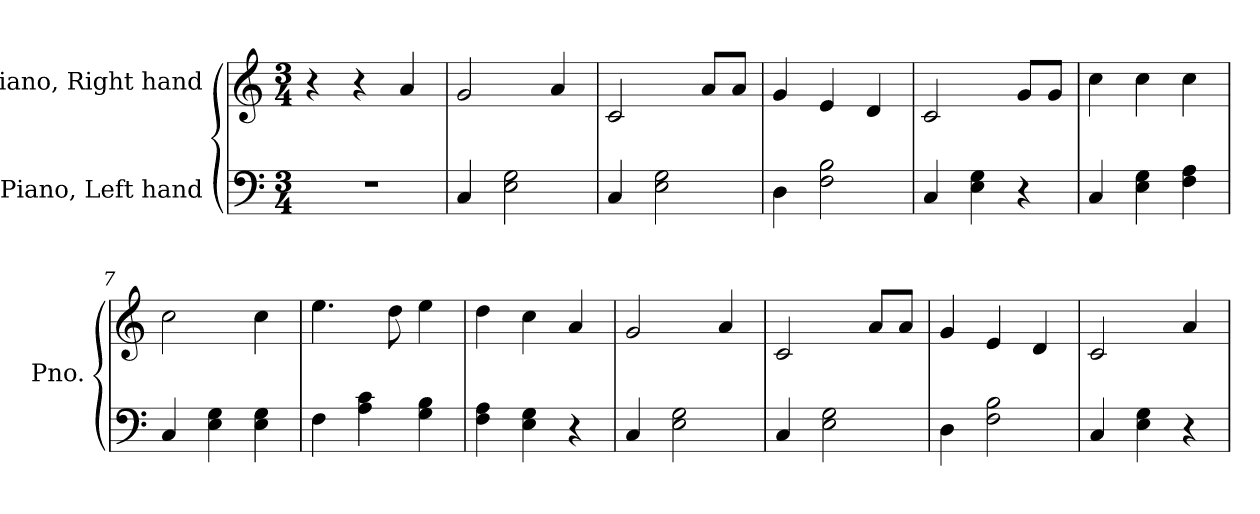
**kern	**kern
*part2	*part1
*staff2	*staff1
*I"Piano, Left hand	*I"Piano, Right hand
*I'Pno.	*I'Pno.
*clefF4	*clefG2
*k[]	*k[]
*M3/4	*M3/4
*MM120	*MM120
=1	=1
2.r	4r
.	4r
.	4a/
=2	=2
4C/	2g/
2E\ 2G\	.
.	4a/
=3	=3
4C/	2c/
2E\ 2G\	.
.	8a/L
.	8a/J
=4	=4
4D\	4g/
2F\ 2B\	4e/
.	4d/
=5	=5
4C/	2c/
4E\ 4G\	.
4r	8g/L
.	8g/J
=6	=6
4C/	4cc\
4E\ 4G\	4cc\
4F\ 4A\	4cc\
=7	=7
4C/	2cc\
4E\ 4G\	.
4E\ 4G\	4cc\
=8	=8
4F\	4.ee\
4A\ 4c\	.
.	8dd\
4G\ 4B\	4ee\
!!LO:LB:g=z
=9	=9
4F\ 4A\	4dd\
4E\ 4G\	4cc\
4r	4a/
=10	=10
4C/	2g/
2E\ 2G\	.
.	4a/
=11	=11
4C/	2c/
2E\ 2G\	.
.	8a/L
.	8a/J
=12	=12
4D\	4g/
2F\ 2B\	4e/
.	4d/
=13	=13
4C/	2c/
4E\ 4G\	.
4r	4a/
=	=
*-	*-
